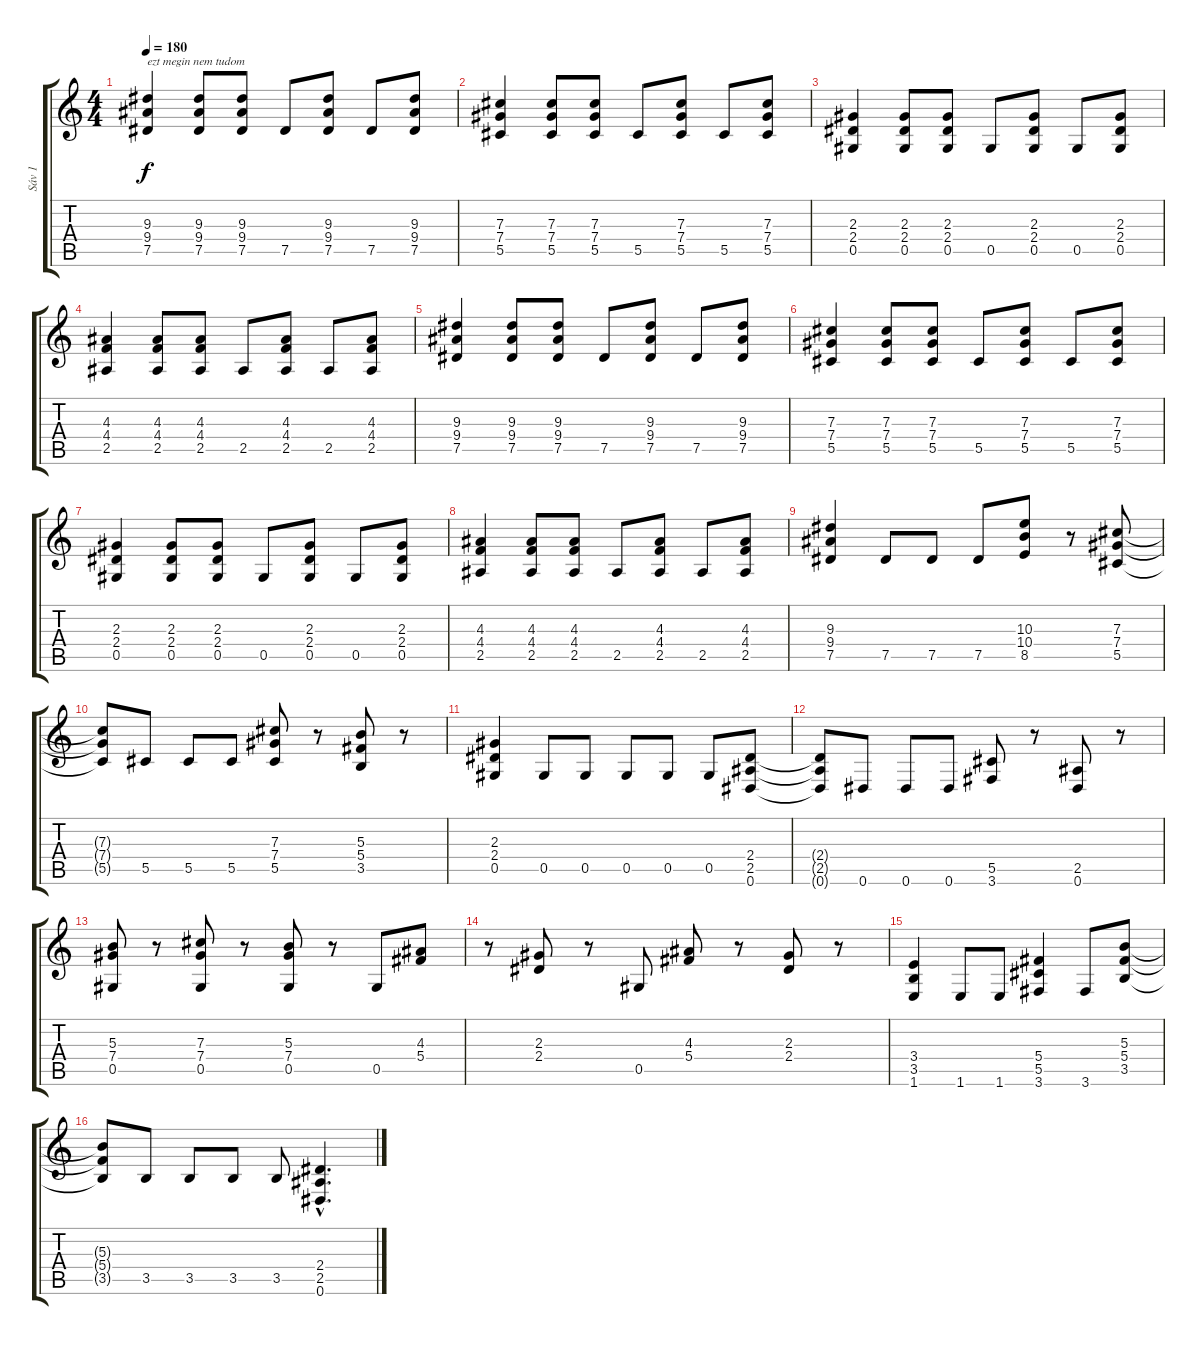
\track ("Sáv 1" "Sáv 1") {instrument distortionguitar}
\staff {score tabs}
\tuning (Eb4 Bb3 Gb3 Db3 Ab2 Eb2) {hide}
\ts (4 4)
\tempo 180
\clef g2
\ks c
(9.3 9.4 7.5).4{txt "ezt megin nem tudom" dy f} (9.3 9.4 7.5).8 (9.3 9.4 7.5).8 7.5.8 (9.3 9.4 7.5).8 7.5.8 (9.3 9.4 7.5).8 |
(7.3 7.4 5.5).4 (7.3 7.4 5.5).8 (7.3 7.4 5.5).8 5.5.8 (7.3 7.4 5.5).8 5.5.8 (7.3 7.4 5.5).8 |
(2.3 2.4 0.5).4 (2.3 2.4 0.5).8 (2.3 2.4 0.5).8 0.5.8 (2.3 2.4 0.5).8 0.5.8 (2.3 2.4 0.5).8 |
(4.3 4.4 2.5).4 (4.3 4.4 2.5).8 (4.3 4.4 2.5).8 2.5.8 (4.3 4.4 2.5).8 2.5.8 (4.3 4.4 2.5).8 |
(9.3 9.4 7.5).4 (9.3 9.4 7.5).8 (9.3 9.4 7.5).8 7.5.8 (9.3 9.4 7.5).8 7.5.8 (9.3 9.4 7.5).8 |
(7.3 7.4 5.5).4 (7.3 7.4 5.5).8 (7.3 7.4 5.5).8 5.5.8 (7.3 7.4 5.5).8 5.5.8 (7.3 7.4 5.5).8 |
(2.3 2.4 0.5).4 (2.3 2.4 0.5).8 (2.3 2.4 0.5).8 0.5.8 (2.3 2.4 0.5).8 0.5.8 (2.3 2.4 0.5).8 |
(4.3 4.4 2.5).4 (4.3 4.4 2.5).8 (4.3 4.4 2.5).8 2.5.8 (4.3 4.4 2.5).8 2.5.8 (4.3 4.4 2.5).8 |
(9.3 9.4 7.5).4 7.5.8 7.5.8 7.5.8 (10.3 10.4 8.5).8 r.8 (7.3 7.4 5.5).8 |
(7.3{t} 7.4{t} 5.5{t}).8 5.5.8 5.5.8 5.5.8 (7.3 7.4 5.5).8 r.8 (5.3 5.4 3.5).8 r.8 |
(2.3 2.4 0.5).4 0.5.8 0.5.8 0.5.8 0.5.8 0.5.8 (2.4 2.5 0.6).8 |
(2.4{t} 2.5{t} 0.6{t}).8 0.6.8 0.6.8 0.6.8 (5.5 3.6).8 r.8 (2.5 0.6).8 r.8 |
(5.3 7.4 0.5).8 r.8 (7.3 7.4 0.5).8 r.8 (5.3 7.4 0.5).8 r.8 0.5.8 (4.3 5.4).8 |
r.8 (2.3 2.4).8 r.8 0.5.8 (4.3 5.4).8 r.8 (2.3 2.4).8 r.8 |
(3.4 3.5 1.6).4 1.6.8 1.6.8 (5.4 5.5 3.6).4 3.6.8 (5.3 5.4 3.5).8 |
(5.3{t} 5.4{t} 3.5{t}).8 3.5.8 3.5.8 3.5.8 3.5.8 (2.4{hac} 2.5{hac} 0.6{hac}).4{d}
